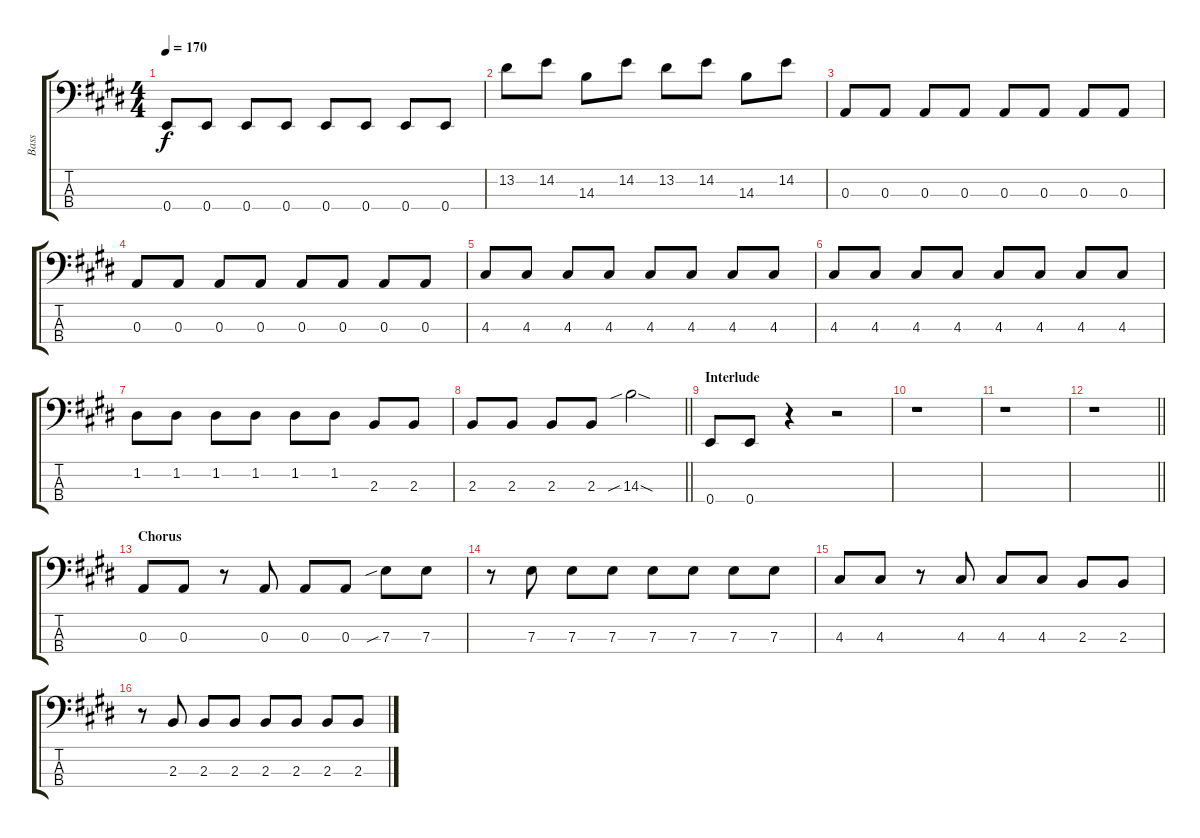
\track ("Bass" "Bass") {instrument electricbassfinger}
\staff {score tabs}
\tuning (G2 D2 A1 E1) {hide}
\ts (4 4)
\tempo 170
\clef f4
\ks e
0.4.8{dy f} 0.4.8 0.4.8 0.4.8 0.4.8 0.4.8 0.4.8 0.4.8 |
13.2.8 14.2.8 14.3.8 14.2.8 13.2.8 14.2.8 14.3.8 14.2.8 |
0.3.8 0.3.8 0.3.8 0.3.8 0.3.8 0.3.8 0.3.8 0.3.8 |
0.3.8 0.3.8 0.3.8 0.3.8 0.3.8 0.3.8 0.3.8 0.3.8 |
4.3.8 4.3.8 4.3.8 4.3.8 4.3.8 4.3.8 4.3.8 4.3.8 |
4.3.8 4.3.8 4.3.8 4.3.8 4.3.8 4.3.8 4.3.8 4.3.8 |
1.2.8 1.2.8 1.2.8 1.2.8 1.2.8 1.2.8 2.3.8 2.3.8 |
\barLineRight lightlight
2.3.8 2.3.8 2.3.8 2.3.8 14.3{sib sod}.2 |
\section ("" "Interlude")
0.4.8 0.4.8 r.4 r.2 |
r.1 |
r.1 |
\barLineRight lightlight
r.1 |
\section ("" "Chorus")
0.3.8 0.3.8 r.8 0.3.8 0.3.8 0.3.8 7.3{sib}.8 7.3.8 |
r.8 7.3.8 7.3.8 7.3.8 7.3.8 7.3.8 7.3.8 7.3.8 |
4.3.8 4.3.8 r.8 4.3.8 4.3.8 4.3.8 2.3.8 2.3.8 |
r.8 2.3.8 2.3.8 2.3.8 2.3.8 2.3.8 2.3.8 2.3.8
